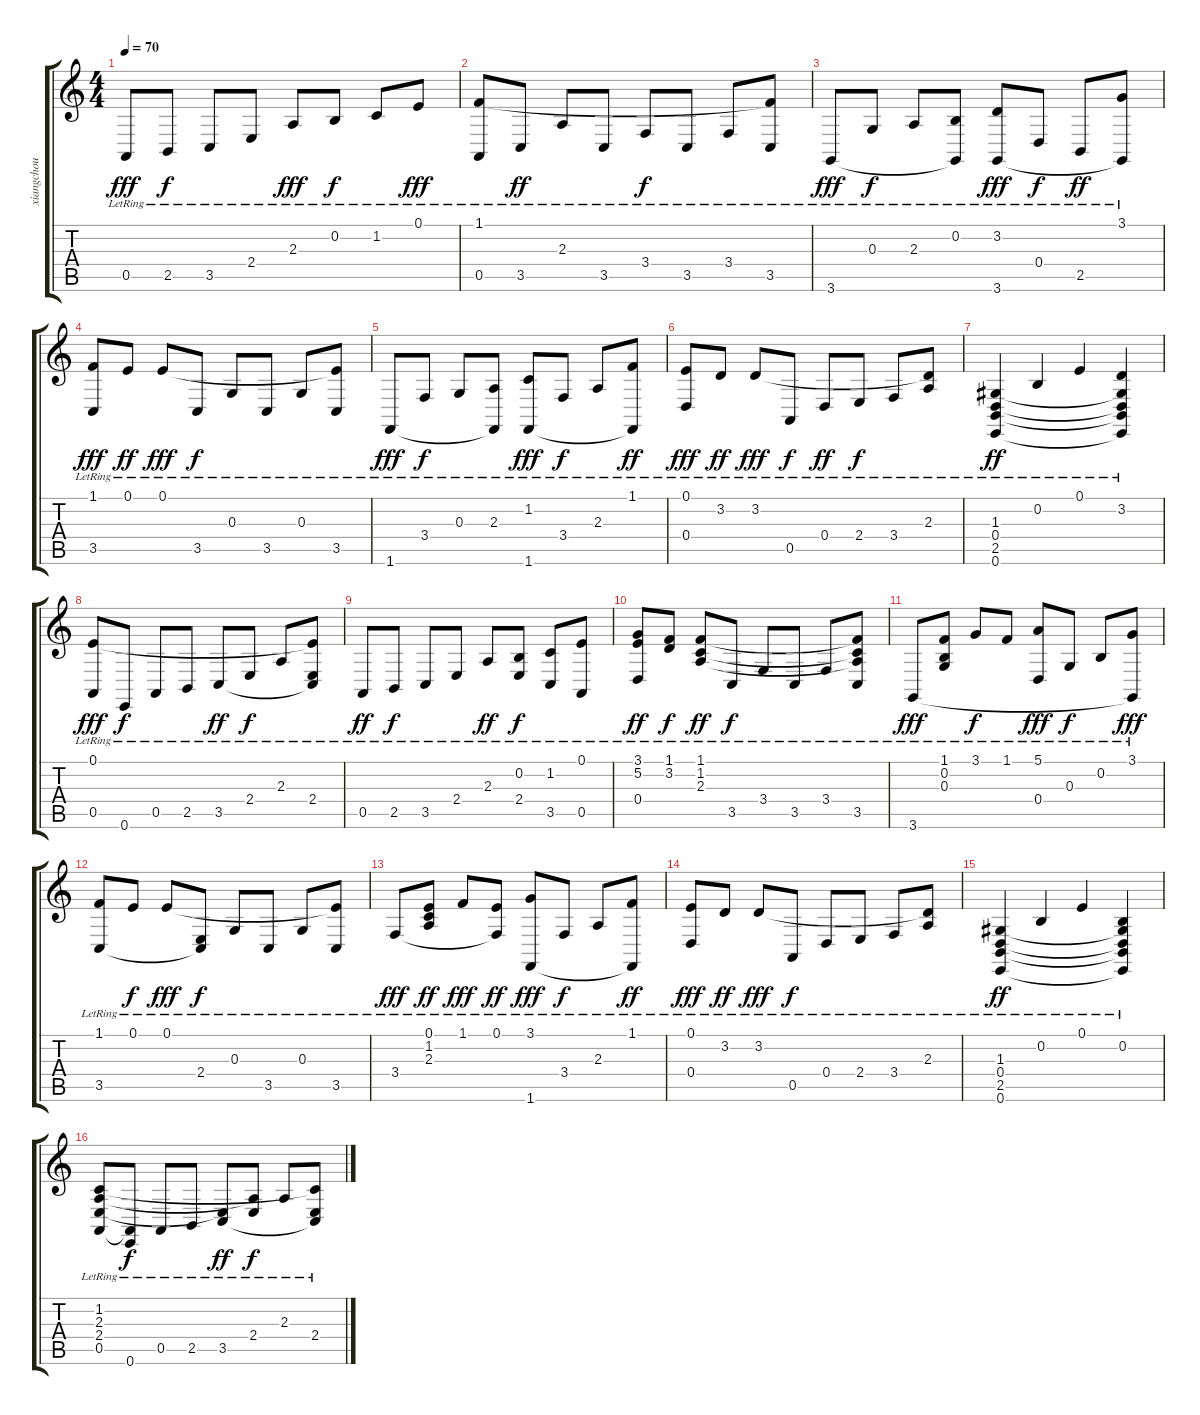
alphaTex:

\track ("xiangchou" "xiangchou") {instrument acousticgrandpiano}
\staff {score tabs}
\tuning (E4 B3 G3 D3 A2 E2) {hide}
\ts (4 4)
\tempo 70
\clef g2
\ks c
0.5{lr}.8{dy fff instrument acousticgrandpiano} 2.5{lr}.8{dy f} 3.5{lr}.8 2.4{lr}.8 2.3{lr}.8{dy fff} 0.2{lr}.8{dy f} 1.2{lr}.8 0.1{lr}.8{dy fff} |
(1.1{lr} 0.5{lr}).8 3.5{lr}.8{dy ff} 2.3{lr}.8 3.5{lr}.8 3.4{lr}.8{dy f} 3.5{lr}.8 3.4{lr}.8 (1.1{t} 3.5{lr}).8 |
3.6{lr}.8{dy fff} 0.3{lr}.8{dy f} 2.3{lr}.8 (0.2{lr} 3.6{t}).8 (3.2{lr} 3.6{lr}).8{dy fff} 0.4{lr}.8{dy f} 2.5{lr}.8{dy ff} (3.1{lr} 3.6{t}).8 |
(1.1{lr} 3.5{lr}).8{dy fff} 0.1{lr}.8{dy ff} 0.1{lr}.8{dy fff} 3.5{lr}.8{dy f} 0.3{lr}.8 3.5{lr}.8 0.3{lr}.8 (0.1{t} 3.5{lr}).8 |
1.6{lr}.8{dy fff} 3.4{lr}.8{dy f} 0.3{lr}.8 (2.3{lr} 1.6{t}).8 (1.2{lr} 1.6{lr}).8{dy fff} 3.4{lr}.8{dy f} 2.3{lr}.8 (1.1{lr} 1.6{t}).8{dy ff} |
(0.1{lr} 0.4{lr}).8{dy fff} 3.2{lr}.8{dy ff} 3.2{lr}.8{dy fff} 0.5{lr}.8{dy f} 0.4{lr}.8{dy ff} 2.4{lr}.8{dy f} 3.4{lr}.8 (3.2{t} 2.3{lr}).8 |
(1.3{lr} 0.4{lr} 2.5{lr} 0.6{lr}).4{dy ff} 0.2{lr}.4 0.1{lr}.4 (3.2{lr} 1.3{t} 0.4{t} 2.5{t} 0.6{t}).4 |
(0.1{lr} 0.5{lr}).8{dy fff} 0.6{lr}.8{dy f} 0.5{lr}.8 2.5{lr}.8 3.5{lr}.8{dy ff} 2.4{lr}.8{dy f} 2.3{lr}.8 (0.1{t} 2.4{lr} 3.5{t}).8 |
0.5{lr}.8{dy ff} 2.5{lr}.8{dy f} 3.5{lr}.8 2.4{lr}.8 2.3{lr}.8{dy ff} (0.2{lr} 2.4{lr}).8{dy f} (1.2{lr} 3.5{lr}).8 (0.1{lr} 0.5{lr}).8 |
(3.1{lr} 5.2{lr} 0.4{lr}).8{dy ff} (1.1{lr} 3.2{lr}).8{dy f} (1.1{lr} 1.2{lr} 2.3{lr}).8{dy ff} 3.5{lr}.8{dy f} 3.4{lr}.8 3.5{lr}.8 3.4{lr}.8 (1.1{t} 1.2{t} 2.3{t} 3.5{lr}).8 |
3.6{lr}.8{dy fff} (1.1{lr} 0.2{lr} 0.3{lr}).8 3.1{lr}.8{dy f} 1.1{lr}.8 (5.1{lr} 0.4{lr}).8{dy fff} 0.3{lr}.8{dy f} 0.2{lr}.8 (3.1{lr} 3.6{t}).8{dy fff} |
(1.1{lr} 3.5{lr}).8 0.1{lr}.8{dy f} 0.1{lr}.8{dy fff} (2.4{lr} 3.5{t}).8{dy f} 0.3{lr}.8 3.5{lr}.8 0.3{lr}.8 (0.1{t} 3.5{lr}).8 |
3.4{lr}.8{dy fff} (0.1{lr} 1.2{lr} 2.3{lr}).8{dy ff} 1.1{lr}.8{dy fff} (0.1{lr} 3.4{t}).8{dy ff} (3.1{lr} 1.6{lr}).8{dy fff} 3.4{lr}.8{dy f} 2.3{lr}.8 (1.1{lr} 1.6{t}).8{dy ff} |
(0.1{lr} 0.4{lr}).8{dy fff} 3.2{lr}.8{dy ff} 3.2{lr}.8{dy fff} 0.5{lr}.8{dy f} 0.4{lr}.8 2.4{lr}.8 3.4{lr}.8 (3.2{t} 2.3{lr}).8 |
(1.3{lr} 0.4{lr} 2.5{lr} 0.6{lr}).4{dy ff} 0.2{lr}.4 0.1{lr}.4 (0.2{lr} 1.3{t} 0.4{t} 2.5{t} 0.6{t}).4 |
(1.2{lr} 2.3{lr} 2.4{lr} 0.5{lr}).8 (0.5{t} 0.6{lr}).8{dy f} 0.5{lr}.8 2.5{lr}.8 (2.4{t} 3.5{lr}).8{dy ff} (2.3{t} 2.4{lr}).8{dy f} 2.3{lr}.8 (1.2{t} 2.4{lr} 3.5{t}).8
